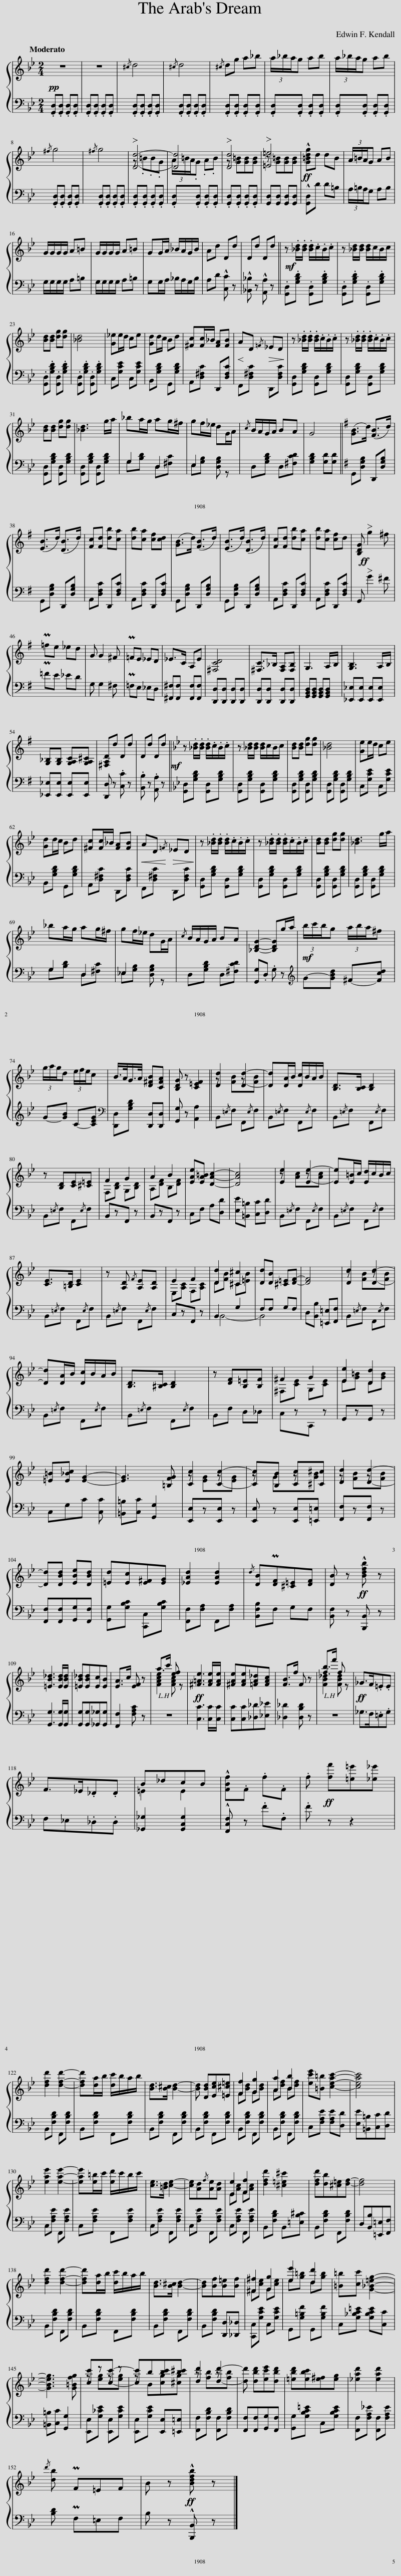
X:1
%%score { ( 1 3 ) | ( 2 4 ) }
L:1/8
Q:1/4=120
M:2/4
I:linebreak $
K:Bb
V:1 treble
V:3 treble
V:2 bass
V:4 bass
V:1
!pp! z4 | z4 |{/^c} d4 |{/^c} d4 |{/^c} dg a_b | %5
 (3a/_b/a/g ab | (3a/_b/a/g ab |${/^f} g4 |{/^f} g4 | [Dd]4- | %10
 [Dd]4 | [Dd]4 | [=E=e]4 |!ff! !^![G=Bdg]d dB | (3A/=B/A/G AB |$ %15
 G/G/G/G/ A=B | G/G/G/G/ A=B | GG/A/ _B/A/G/B/ | Ad Dd | Dd Dd || %20
!mf! z .[_Bd]/.[Bd]/ .[Bd]/.c/.B/.c/ | z [_Bd]/[Bd]/ [Bd]/c/B/c/ |$ [Bd][Bd] [dg][dg] | [_Bd]4 | [G_e]e/d/ ce | %25
 [Gd]d/c/ Bd | [^Fc][Fc]/_B/ [FA][FB] |!<(! AD!>(!{/=F} _ED!<)!!>)! | z .[_Bd]/.[Bd]/ .[Bd]/.c/.B/.c/ | z .[_Bd]/.[Bd]/ .[Bd]/.c/.B/.c/ |$ %30
 [Bd][Bd] [dg][dg] | [_Bd]3 g/a/ | _ba/g/ ag/^f/ | gf/_e/ dG/A/ |{/c} B/A/G/A/ BA | %35
 G4 ||[K:G] ([GB]>d) ([FB]>d) |$ ([EB]>d) ([DB]>d) | [Fc][Fd] [db][ca] | [db][ca] [cf][cd] | %40
 ([GB]>d) ([FB]>d) | ([EB]>d) ([DB]>d) | [Fc][Fd] [db][ca] | [db][ca] [cf]d | [B,DG] g2 ^f |$ %45
 P=fe _ed | G G2 ^F | P=FE _ED | _E>C A,E | [^F,CD]4 | %50
 [^F,C]>_B, [F,A,][F,B,] | G,3 A,/B,/ | [G,B,]3 A,/B,/ |$ [G,_B,][G,B,] [G,A,C][G,A,^C] | [^F,A,D]d Dd | %55
 Dd Dd ||[K:Bb]!mf! z .[_Bd]/.[Bd]/ .[Bd]/.c/.B/.c/ | z [_Bd]/[Bd]/ [Bd]/c/B/c/ | [Bd][Bd] [dg][dg] | [_Bd]4 | %60
 [Ge]e/d/ ce |$ [Gd]d/c/ Bd | [^Fc][Fc]/_B/ [FA][FB] |!<(! AD!>(!{/=F} _ED!<)!!>)! | z .[_Bd]/.[Bd]/ .[Bd]/.c/.B/.c/ | %65
 z .[_Bd]/.[Bd]/ .[Bd]/.c/.B/.c/ | [Bd][Bd] [dg][dg] | [_Bd]3 g/a/ |$ _ba/g/ ag/^f/ | gf/_e/ dG/A/ | %70
{/c} B/A/G/A/ BA | [_B,DG]2- [B,DG]g/a/ | (3b/c'/b/g (3a/b/a/^f |$ (3g/a/g/d (3e/f/e/c | B/>A/G/>A/ [D^FB][CFA] | %75
 [B,DG] z [C=EF]2 || [Dd]2 [Dd]2- | [Dd][DA]/B/ [Dc]/B/A/B/ | [B,D]>[B,C] [B,D]2 |$ z [B,D][CE][^C=E] | %80
 F2 G2 | A2 B2 | [EAe][EA=B] [DAc]2- | [DAc]4 | [Ee]2 [Ee]2- | %85
 [Ee][E=B]/c/ [Ed]/c/B/c/ |$ [CE]>[=B,D] [CE]2 | z [A,D]{/F} [A,E][A,D] | E2 F2 | [Dd]2 [^C^c]2 | %90
 [Dd][DB] [^C=E][DF]- | [DF]4 | [Dd]2 [Dd]2- |$ [Dd][DA]/B/ [Dc]/B/A/B/ | [B,D]>[^B,C] [B,D]2 | %95
 z [DF][B,=E][B,F] | ^F2 G2 | [Ee]2 [Dd]2 |$ [=E=B][E_Bc] [EG]2- | [EG]3 [=B,FG] | %100
 [Cc]2 [Cc]2- | [Cc][B,B] [Cc][^C^c] | [Dd]2 [Dd]2- |$ [Dd][DBd] [EBe][DBd] | [=Ed][Ec][E^F][EG] | %105
 [_EAd]2 [EAd]2 |{/d} [DB]P[DF][^C=E][DF] | [DB] z!ff! !^![Bdfb] z |$ [=EB_d]3 [EBd]/[EBd]/ | [=EB_d][EBd][Ec][EB] | %110
 [EA]>c [EF] z | [FAce]2 [FAc] z |!ff! [^F=Ae]3 [FAe]/[FAe]/ | [^FAe][FAe][=FA_d][FAc] | [FB]>f F z | %115
 [FB_d]2 [FBd] z |!ff! _G>F.=E.E |$ F>_E._D.D | =E2 E2 | !^![FBf].F .f.F | %120
 .f!ff! [ff'][=e=e'][_e_e'] |$ [dfd']2 [dfd']2- | [dfd'][da]/b/ [dc']/b/a/b/ | [Bd]>[B^c] [Bd]2- | [Bd] [DBd][Ece][=E^c=e] | %125
 [Ff]2 [Gg]2 | [Aa]2 [Bb]2 | [ec'e'][=B=b] [ceac']2- | [ceac']4 |$ [eae']2 [eae']2- | %130
 [eae'][e=b]/c'/ [ed']/c'/b/c'/ | [ce]>[=Bd] [ce]2- | [ce][Ad]{/f}[Ae][Ad] | [Ee]2 [Ff]2 | [dfd']2 [^c=e^c']2 | %135
 [dfd'][db][^c=e][df]- | [df]4 |$ [dfd']2 [dfd']2- | [dfd'][da]/b/ [dc']/b/a/b/ | [Bd]>[B^c] [Bd]2- | %140
 [Bd][Bf][B=e][Bf] | [^F^f]2 [Gg]2 | [ee']2 [dd']2 | [=B=b][cc'] [G_B=eg]2- |$ [GBeg]3 [G=Bfg] | %145
 [cc']z[cc']- z | [cc']b[bc'][b^c'] | [dd']2 [dd']2- | [dd'] [dbd'][ec'e'][dbd'] | [=ebd'][ebc'][e^f][eg] | %150
 [_ead']2 [ead']2 |${/d'} [db] PF=EF | B z!ff! !^![Bdfb] z |] %153
V:2
 .[G,,D,].[G,,D,] .[G,,D,].[G,,D,] | .[G,,D,].[G,,D,] .[G,,D,].[G,,D,] | .[G,,D,].[G,,D,] .[G,,D,].[G,,D,] | .[G,,D,].[G,,D,] .[G,,D,].[G,,D,] | .[G,,D,].[G,,D,] .[G,,D,].[G,,D,] | %5
 .[G,,D,].[G,,D,] .[G,,D,].[G,,D,] | .[G,,D,].[G,,D,] .[G,,D,].[G,,D,] |$ .[G,,D,].[G,,D,] .[G,,D,].[G,,D,] | .[G,,D,].[G,,D,] .[G,,D,].[G,,D,] | .[G,,D,].[G,,D,] .[G,,D,].[G,,D,] | %10
 .[G,,D,].[G,,D,] .[G,,D,].[G,,D,] | .[G,,D,].[G,,D,] .[G,,D,].[G,,D,] | [G,,D,][G,,D,] [G,,D,][G,,D,] | !^![G,,D,]D D=B, | (3A,/=B,/A,/G, A,B, |$ %15
 G,/G,/G,/G,/ A,=B, | G,/G,/G,/G,/ A,=B, | G,G,/A,/ _B,/A,/G,/B,/ | A,D !^![C,C] z | !^![_B,,_B,] z !^![A,,A,] z || %20
 .[G,,D,].[G,B,D] .[G,,D,].[G,B,D] | .[G,,D,].[G,B,D] .[G,,D,].[G,B,D] |$ .[G,,D,].[G,B,D] .[G,,D,].[G,B,D] | .[G,,D,].[G,B,D] .[G,,D,].[G,B,D] | C,[G,CE] C,[G,CE] | %25
 B,,[G,B,D] G,,[G,B,D] | A,,[D,^F,C] D,,[D,F,C] | F,,[D,^F,C] D,,[D,F,C] | [G,,D,][G,B,D] [G,,D,][G,B,D] | [G,,D,][G,B,D] [G,,D,][G,B,D] |$ %30
 [G,,D,][G,B,D] [G,,D,][G,B,D] | [G,,D,][G,B,D] [G,,D,][G,B,D] | G,2 D,2 | E,2 [D,G,B,] z | D,[G,B,D] D,[^F,CD] | %35
 [G,B,D]2 [G,D][G,D] ||[K:G] G,,[D,G,B,] D,,[D,G,B,] |$ G,,[D,G,B,] D,,[D,G,B,] | A,,[D,F,C] D,,[D,F,C] | A,,[D,F,C] D,,[D,F,C] | %40
 G,,[D,G,B,] D,,[D,G,B,] | G,,[D,G,B,] D,,[D,G,B,] | A,,[D,F,C] D,,[D,F,C] | A,,[D,F,C] D,,[D,F,C] |!ff! G,, G2 ^F |$ %45
 P=FE _ED | G, G,2 ^F, | P=F,E, _E,D, | [^F,,^F,][F,,F,] [F,,F,][F,,F,] | [D,,D,][D,,D,] [D,,D,][D,,D,] | %50
 [D,,D,][D,,D,] [D,,D,][D,,D,] | [G,,B,,D,][G,,B,,D,] [G,,B,,D,][G,,B,,D,] | [_E,,_E,][E,,E,] [E,,E,][E,,E,] |$ [_E,,_E,][E,,E,] [E,,E,][E,,E,] | [D,,D,] z .[C,C] z | %55
 .[B,,B,] z .[A,,A,] z ||[K:Bb] [G,,D,][G,B,D] [G,,D,][G,B,D] | [G,,D,][G,B,D] [G,,D,][G,B,D] | [G,,D,][G,B,D] [G,,D,][G,B,D] | [G,,D,][G,B,D] [G,,D,][G,B,D] | %60
 C,[G,CE] C,[G,CE] |$ B,,[G,B,D] G,,[G,B,D] | A,,[D,^F,C] D,,[D,F,C] | F,,[D,^F,C] D,,[D,F,C] | [G,,D,][G,B,D] [G,,D,][G,B,D] | %65
 [G,,D,][G,B,D] [G,,D,][G,B,D] | [G,,D,][G,B,D] [G,,D,][G,B,D] | [G,,D,][G,B,D] [G,,D,][G,B,D] |$ G,2 D,2 | _E,2 [D,G,B,] z | %70
 D,[G,B,D] D,[^F,CD] | [G,,G,].D, .G, z |[K:treble]!mf! G-[GBd] ^F-[Fcd] |$ G-[GB] C-[CEG] |[K:bass] [D,,D,][G,B,D] [D,,D,][D,,D,] | %75
 [G,,G,] z [A,,A,]2 || B,,{/=E,}F, F,,{/E,}F, | B,,{/=E,}F, F,,{/E,}F, | B,,{/=E,}F, F,,{/E,}F, |$ B,,{/=E,}F, F,,{/E,}F, | %80
 B,,zF,, z | B,,zF,, z | C,F, A,[D,D] | [E,E][=B,,=B,] [C,C][D,D] | B,,{/=E,}F, F,,{/E,}F, | %85
 B,,{/=E,}F, F,,{/E,}F, |$ B,,{/=E,}F, F,,{/E,}F, | B,,{/=E,}F, F,,{/E,}F, | C,zF,, z | B,,2 G,2 | %90
 F,F, G,F, | D,[B,,B,] [=E,,=E,][F,,F,] | B,,{/=E,}F, F,,{/E,}F, |$ B,,{/=E,}F, F,,{/E,}F, | B,,{/=E,}F, F,,{/E,}F, | %95
 B,,F, D,_D, | C,zC,, z | G,,zG,, z |$ C,G,C [C,C] | [=B,,=B,][C,C] [G,,G,]2 | %100
 [E,,E,]z[E,,E,] z | [E,,E,] z [E,,E,][=E,,=E,] | [F,,F,]z[F,,F,] z |$ [F,,F,][F,,F,][G,,G,][F,,F,] | [G,,G,][G,B,C] [C,,C,][G,B,C] | %105
 [F,,F,][F,A,] F,,[F,A,] | [B,,F,B,]F, G,F, | [B,,F,] z [B,,,B,,] z |$ [G,,G,]3 [G,,G,]/[G,,G,]/ | [G,,G,][G,,G,][_G,,_G,][G,,G,] | %110
 [F,,F,]2 [F,A,C] z | z4 | [C,C]3 [C,C]/[C,C]/ | [C,C][C,C][_D,_D][_E,_E] | [_D,_D]2 [D,B,D] z | %115
 z4 | _G,>F,.=E,.G, |$ F,_E,._D,.D, | [_G,,_G,]2 [G,,C,G,]2 | !^![F,,C,F,] z .F.F, | %120
 .F z z2 |$ B,,[F,B,D] F,,[F,B,D] | B,,[F,B,D] F,,[F,B,D] | B,,[F,B,D] F,,[F,B,D] | B,,[F,B,D] F,,[F,B,D] | %125
 B,,[F,B,D] F,,[F,B,D] | B,,[F,B,D] F,,[F,B,D] | C,[F,A,E] [F,A,E][D,D] | [E,E][=B,,=B,][C,C][D,D] |$ C,[F,A,E] F,,[F,A,E] | %130
 C,[F,A,E] F,,[F,A,E] | C,[F,A,E] F,,[F,A,E] | C,[F,A,E] F,,[F,A,E] | C,[F,A,E] F,,[F,A,E] | B,,[F,B,D] B,,[=E,B,^C] | %135
 B,,[F,B,D] F,,[F,B,D] | D,[B,,B,][=E,,=E,][F,,F,] |$ B,,[F,B,D] F,,[F,B,D] | B,,[F,B,D] F,,[F,B,D] | B,,[F,B,D] F,,[F,B,D] | %140
 B,,[F,B,D] [D,,D,][_D,,_D,] | [C,,C,][G,CE] C,[G,CE] | G,,[G,=B,F] G,,[G,B,F] | C,[G,_B,C=E] [G,B,CE][C,C] |$ [=B,,=B,][C,C] [G,,G,]2 | %145
 [E,,E,][G,_CE] [E,,E,][G,CE] | [E,,E,][G,CE] [E,,E,][=E,,=E,] | [F,,F,][F,B,D] [F,,F,][F,B,D] | [F,,F,][F,,F,][G,,G,][F,,F,] | [G,,G,][G,B,C=E] C,[G,B,CE] | %150
 [F,,F,][F,A,_E] [F,,F,][F,A,E] |$ [B,D] PF,=E,F, | B, z !^![B,,,B,,] z |] %153
V:3
 x4 | x4 | x4 | x4 | x4 | %5
 x4 | x4 |$ x4 | x4 | z .=B.B.G | %10
 (3A/=B/A/.G .A.B | z [G=B][GB][GB] | z [G=B][GB][GB] | x4 | x4 |$ %15
 x4 | x4 | x4 | x4 | x4 || %20
 x4 | x4 |$ x4 | x4 | x4 | %25
 x4 | x4 | x4 | x4 | x4 |$ %30
 x4 | x4 | x4 | x4 | x4 | %35
 x4 ||[K:G] x4 |$ x4 | x4 | x4 | %40
 x4 | x4 | x4 | x4 | x4 |$ %45
 x4 | x4 | x4 | x4 | x4 | %50
 x4 | x4 | x4 |$ x4 | x4 | %55
 x4 ||[K:Bb] x4 | x4 | x4 | x4 | %60
 x4 |$ x4 | x4 | x4 | x4 | %65
 x4 | x4 | x4 |$ x4 | x4 | %70
 x4 | x4 | x4 |$ x4 | x4 | %75
 x4 || z [FB]z[FB] | x4 | x4 |$ x4 | %80
 F,[B,D] G,[B,D] | A,[DF] B,[DF] | x4 | x4 | z [Ac]z[Ac] | %85
 x4 |$ x4 | x4 | E,[A,C] F,[A,C] | D[FB] ^C[=EB] | %90
 x4 | x4 | z [FB]z[FB] |$ x4 | x4 | %95
 x4 | ^F,[CE] G,[CE] | E[G=B] D[GB] |$ x4 | x4 | %100
 z [EG]z[EG] | z Gz[GB] | z [FB]z[FB] |$ x4 | x4 | %105
 x4 | x4 | x4 |$ x4 | x4 | %110
 x4 | a>c' [ef] x | x4 | x4 | x4 | %115
 [fb]>f' f x | x4 |$ x4 | B_dcB | x4 | %120
 x4 |$ x4 | x4 | x4 | x4 | %125
 F[Bd] G[Bd] | A[df] B[df] | x4 | x4 |$ x4 | %130
 x4 | x4 | x4 | E[Ac] F[Ac] | x4 | %135
 x4 | x4 |$ x4 | x4 | x4 | %140
 x4 | ^F[ce] G[ce] | e[g=b] d[gb] | x4 |$ x4 | %145
 z [eg]z[eg] | z B[cg][^cg] | z [fb]z[fb] | x4 | x4 | %150
 x4 |$ x4 | x4 |] %153
V:4
 x4 | x4 | x4 | x4 | x4 | %5
 x4 | x4 |$ x4 | x4 | x4 | %10
 x4 | x4 | x4 | x4 | x4 |$ %15
 x4 | x4 | x4 | x4 | x4 || %20
 x4 | x4 |$ x4 | x4 | x4 | %25
 x4 | x4 | x4 | x4 | x4 |$ %30
 x4 | x4 | G,[B,D] D,[^F,C] | E,[G,B,] x2 | x4 | %35
 x4 ||[K:G] x4 |$ x4 | x4 | x4 | %40
 x4 | x4 | x4 | x4 | x4 |$ %45
 x4 | x4 | x4 | x4 | x4 | %50
 x4 | x4 | x4 |$ x4 | x4 | %55
 x4 ||[K:Bb] x4 | x4 | x4 | x4 | %60
 x4 |$ x4 | x4 | x4 | x4 | %65
 x4 | x4 | x4 |$ G,[B,D] D,[^F,C] | E,[G,B,] x2 | %70
 x4 | x4 |[K:treble] x4 |$ x4 |[K:bass] x4 | %75
 x4 || x4 | x4 | x4 |$ x4 | %80
 x4 | x4 | x4 | x4 | x4 | %85
 x4 |$ x4 | x4 | x4 | B,,4- | %90
 B,,4 | x4 | x4 |$ x4 | x4 | %95
 x4 | x4 | x4 |$ x4 | x4 | %100
 x4 | x4 | x4 |$ x4 | x4 | %105
 x4 | x4 | x4 |$ x4 | x4 | %110
 x4 | x4 | x4 | x4 | x4 | %115
 x4 | x4 |$ x4 | x4 | x4 | %120
 x4 |$ x4 | x4 | x4 | x4 | %125
 x4 | x4 | x4 | x4 |$ x4 | %130
 x4 | x4 | x4 | x4 | x4 | %135
 x4 | x4 |$ x4 | x4 | x4 | %140
 x4 | x4 | x4 | x4 |$ x4 | %145
 x4 | x4 | x4 | x4 | x4 | %150
 x4 |$ x4 | x4 |] %153
